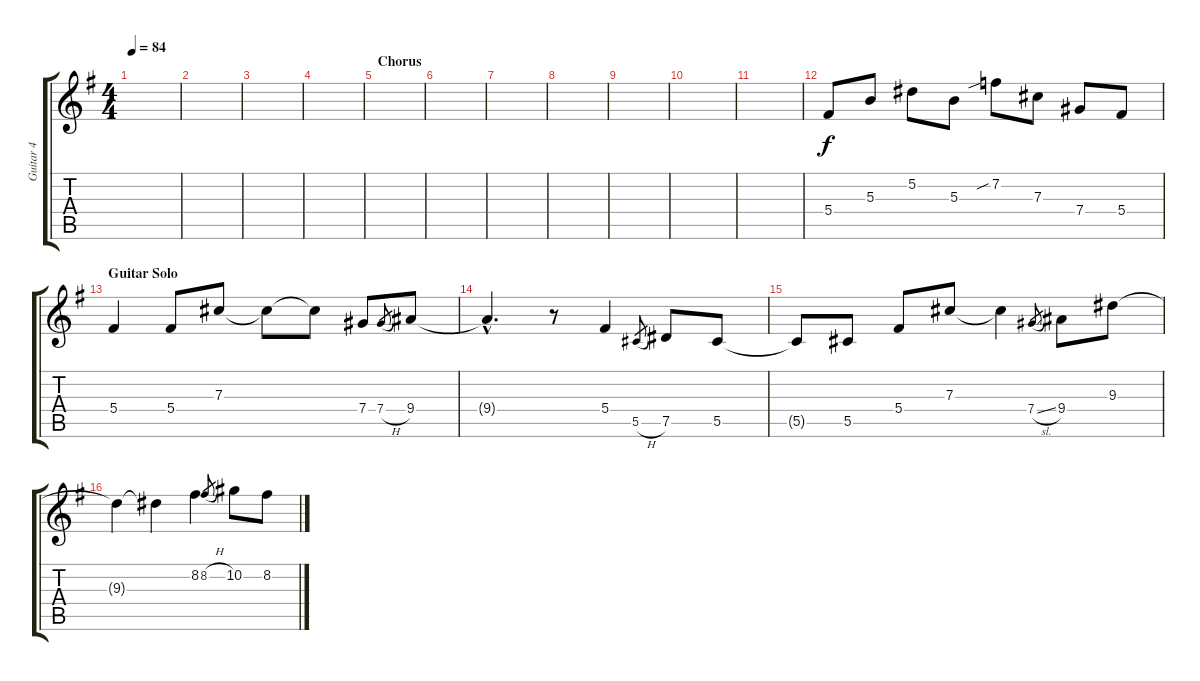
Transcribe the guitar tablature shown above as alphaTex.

\track ("Guitar 4" "Guitar 4") {instrument distortionguitar}
\staff {score tabs}
\tuning (Eb4 Bb3 Gb3 Db3 Ab2 Eb2) {hide}
\ts (4 4)
\tempo 84
\clef g2
\ks g
|
|
|
|
\section ("" "Chorus")
|
|
|
|
|
|
|
5.4.8 5.3.8 5.2.8 5.3.8 7.2{sib}.8 7.3.8 7.4.8 5.4.8 |
\section ("" "Guitar Solo")
5.4.4 5.4.8 7.3.8 7.3{t}.8 7.3{t}.8 7.4.8 7.4{h}.8{gr} 9.4.8 |
9.4{hac t}.4{d} r.8 5.4.4 5.5{h}.8{gr} 7.5.8 5.5.8 |
5.5{t}.8 5.5.8 5.4.8 7.3.8 7.3{t}.4 7.4{sl}.8{gr} 9.4.8 9.3.8 |
9.3{t}.4 9.3{t}.4 8.2.4 8.2{h}.8{gr} 10.2.8 8.2.8
